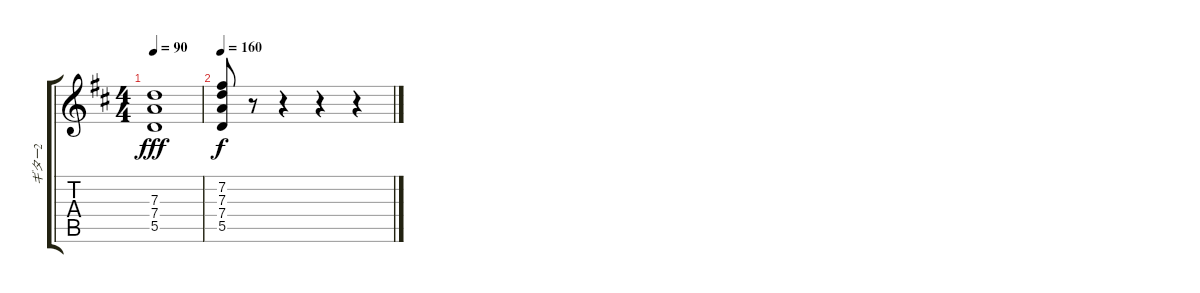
\track ("ギター2" "ギター2") {mute instrument distortionguitar}
\staff {score tabs}
\tuning (E4 B3 G3 D3 A2 E2) {hide}
\ts (4 4)
\tempo 90
\clef g2
\ks d
(7.3 7.4 5.5).1{dy fff} |
\tempo 160
(7.2 7.3 7.4 5.5).8{dy f} r.8 r.4 r.4 r.4
